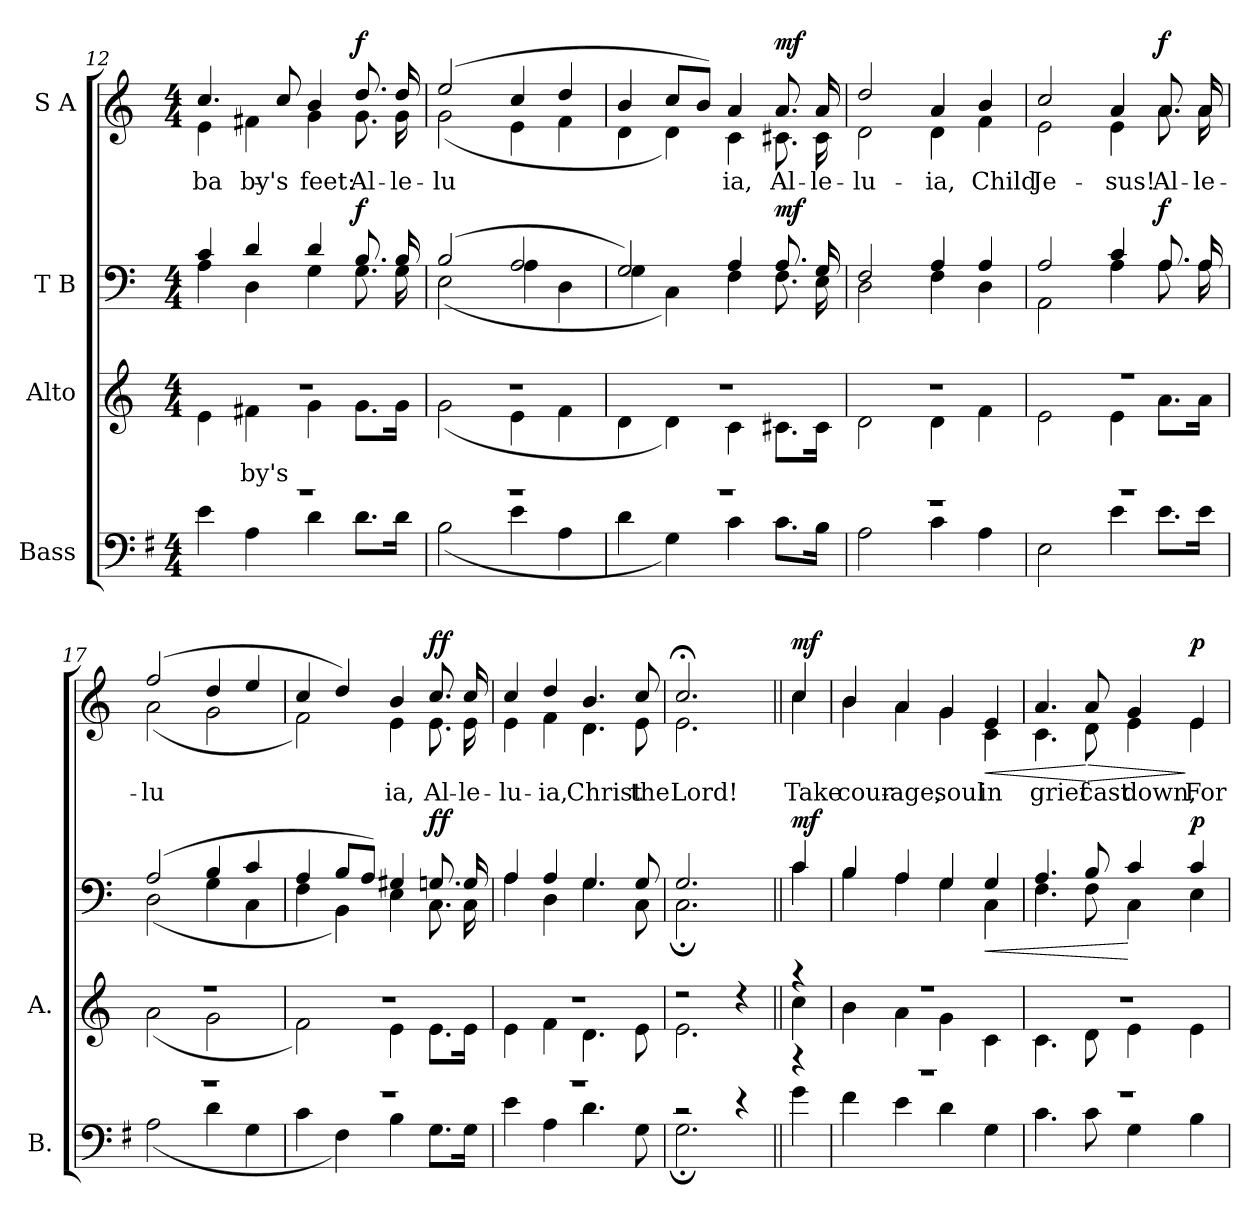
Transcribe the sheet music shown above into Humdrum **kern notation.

**kern	**kern	**text	**kern	**dynam	**kern	**text	**dynam
*part4	*part3	*part3	*part2	*part2	*part1	*part1	*part1
*staff4	*staff3	*staff3	*staff2	*staff2	*staff1	*staff1	*staff1
*I"Bass	*I"Alto	*	*I"T B	*	*I"S A	*	*
*I'B.	*I'A.	*	*	*	*	*	*
*clefF4	*clefG2	*	*clefF4	*	*clefG2	*	*
*ITrd4c7	*	*	*	*	*	*	*
*k[]	*k[]	*	*k[]	*	*k[]	*	*
*M4/4	*M4/4	*	*M4/4	*	*M4/4	*	*
=12	=12	=12	=12	=12	=12	=12	=12
*^	*^	*	*^	*	*	*	*
!	!	!	!	!	!	!	!	!	!LO:LY:b	!
*	*	*	*	*	*	*	*	*^	*	*
1r	4A\	1r	4e\	.	4c/	4A\	.	4.cc/	4e\	ba-	.
!	!	!	!	!	!	!	!	!	!	!LO:LY:b	!
.	4D\	.	4f#X\	by's	4d/	4D\	.	.	4f#X\	by's	.
.	.	.	.	.	.	.	.	8cc/	.	.	.
!	!	!	!	!	!	!	!	!	!	!LO:LY:b	!
.	4G\	.	4g\	.	4d/	4G\	.	4b/	4g\	feet:	.
!	!	!	!	!	!	!	!LO:DY:a	!	!	!LO:LY:b	!LO:DY:a
.	8.G\L	.	8.g\L	.	8.B/	8.G\	f	8.dd/	8.g\	Al-	f
!	!	!	!	!	!	!	!	!	!	!LO:LY:b	!
.	16G\Jk	.	16g\Jk	.	16B/	16G\	.	16dd/	16g\	le-	.
=13	=13	=13	=13	=13	=13	=13	=13	=13	=13	=13	=13
!	!	!	!	!	!	!	!	!	!	!LO:LY:b	!
1r	(<2E\	1r	(<2g\	.	(>2B/	(<2E\	.	(>2ee/	(<2g\	lu	.
.	4A\	.	4e\	.	2A/	4A\	.	4cc/	4e\	.	.
.	4D\	.	4f\	.	.	4D\	.	4dd/	4f\	.	.
=14	=14	=14	=14	=14	=14	=14	=14	=14	=14	=14	=14
1r	4G\	1r	4d\	.	2G/)	4G\	.	4b/	4d\	.	.
.	4C\)	.	4d\)	.	.	4C\)	.	8cc/L	4d\)	.	.
.	.	.	.	.	.	.	.	8b/J)	.	.	.
!	!	!	!	!	!	!	!	!	!	!LO:LY:b	!
.	4F\	.	4c\	.	4A/	4F\	.	4a/	4c\	ia,	.
!	!	!	!	!	!	!	!LO:DY:a	!	!	!LO:LY:b	!LO:DY:a
.	8.F\L	.	8.c#X\L	.	8.A/	8.F\	mf	8.a/	8.c#X\	Al-	mf
!	!	!	!	!	!	!	!	!	!	!LO:LY:b	!
.	16E\Jk	.	16c#\Jk	.	16G/	16E\	.	16a/	16c#\	le-	.
!!LO:LB:g=z	!!
=15	=15	=15	=15	=15	=15	=15	=15	=15	=15	=15	=15
!	!	!	!	!	!	!	!	!	!	!LO:LY:b	!
1r	2D\	1r	2d\	.	2F/	2D\	.	2dd/	2d\	lu-	.
!	!	!	!	!	!	!	!	!	!	!LO:LY:b	!
.	4F\	.	4d\	.	4A/	4F\	.	4a/	4d\	ia,	.
!	!	!	!	!	!	!	!	!	!	!LO:LY:b	!
.	4D\	.	4f\	.	4A/	4D\	.	4b/	4f\	Child	.
=16	=16	=16	=16	=16	=16	=16	=16	=16	=16	=16	=16
!	!	!	!	!	!	!	!	!	!	!LO:LY:b	!
1r	2AA\	1r	2e\	.	2A/	2AA\	.	2cc/	2e\	Je-	.
!	!	!	!	!	!	!	!	!	!	!LO:LY:b	!
.	4A\	.	4e\	.	4c/	4A\	.	4a/	4e\	sus!	.
!	!	!	!	!	!	!	!LO:DY:a	!	!	!LO:LY:b	!LO:DY:a
.	8.A\L	.	8.a\L	.	8.A/	8.A\	f	8.a/	8.a\	Al-	f
!	!	!	!	!	!	!	!	!	!	!LO:LY:b	!
.	16A\Jk	.	16a\Jk	.	16A/	16A\	.	16a/	16a\	le-	.
=17	=17	=17	=17	=17	=17	=17	=17	=17	=17	=17	=17
!	!	!	!	!	!	!	!	!	!	!LO:LY:b	!
1r	(<2D\	1r	(<2a\	.	(>2A/	(<2D\	.	(>2ff/	(<2a\	lu	.
.	4G\	.	2g\	.	4B/	4G\	.	4dd/	2g\	.	.
.	4C\	.	.	.	4c/	4C\	.	4ee/	.	.	.
=18	=18	=18	=18	=18	=18	=18	=18	=18	=18	=18	=18
1r	4F\	1r	2f\)	.	4A/	4F\	.	4cc/	2f\)	.	.
.	4BB\)	.	.	.	8B/L	4BB\)	.	4dd/)	.	.	.
.	.	.	.	.	8A/J)	.	.	.	.	.	.
!	!	!	!	!	!	!	!	!	!	!LO:LY:b	!
.	4E\	.	4e\	.	4G#X/	4E\	.	4b/	4e\	ia,	.
!	!	!	!	!	!	!	!LO:DY:a	!	!	!LO:LY:b	!LO:DY:a
.	8.C\L	.	8.e\L	.	8.Gn/	8.C\	ff	8.cc/	8.e\	Al-	ff
!	!	!	!	!	!	!	!	!	!	!LO:LY:b	!
.	16C\Jk	.	16e\Jk	.	16G/	16C\	.	16cc/	16e\	le-	.
=19	=19	=19	=19	=19	=19	=19	=19	=19	=19	=19	=19
!	!	!	!	!	!	!	!	!	!	!LO:LY:b	!
1r	4A\	1r	4e\	.	4A/	4A\	.	4cc/	4e\	lu-	.
!	!	!	!	!	!	!	!	!	!	!LO:LY:b	!
.	4D\	.	4f\	.	4A/	4D\	.	4dd/	4f\	ia,	.
!	!	!	!	!	!	!	!	!	!	!LO:LY:b	!
.	4.G\	.	4.d\	.	4.G/	4.G\	.	4.b/	4.d\	Christ	.
!	!	!	!	!	!	!	!	!	!	!LO:LY:b	!
.	8C\	.	8e\	.	8G/	8C\	.	8cc/	8e\	the	.
!!LO:PB:g=z	!!
=20	=20	=20	=20	=20	=20	=20	=20	=20	=20	=20	=20
!	!	!	!	!	!	!	!	!	!	!LO:LY:b	!
2r	2.C;\	2r	2.e\	.	2.G/	2.C;\	.	2.cc;</	2.e\	Lord!	.
4r	.	4r	.	.	.	.	.	.	.	.	.
=20X1||	=20X1||	=20X1||	=20X1||	=20X1||	=20X1||	=20X1||	=20X1||	=20X1||	=20X1||	=20X1||	=20X1||
!	!	!	!	!	!	!	!LO:DY:a	!	!	!LO:LY:b	!LO:DY:a
4r	4c\	4r	4cc\	.	4c/	4c\	mf	4cc/	4cc\	Take	mf
=21	=21	=21	=21	=21	=21	=21	=21	=21	=21	=21	=21
!	!	!	!	!	!	!	!	!	!	!LO:LY:b	!
1r	4B\	1r	4b\	.	4B/	4B\	.	4b/	4b\	cour-	.
!	!	!	!	!	!	!	!	!	!	!LO:LY:b	!
.	4A\	.	4a\	.	4A/	4A\	.	4a/	4a\	age,	.
!	!	!	!	!	!	!	!	!	!	!LO:LY:b	!
.	4G\	.	4g\	.	4G/	4G\	.	4g/	4g\	soul	.
!	!	!	!	!	!	!	!LO:HP:b	!	!	!LO:LY:b	!LO:HP:b
.	4C\	.	4c\	.	4G/	4C\	<	4e/	4c\	in	<
=22	=22	=22	=22	=22	=22	=22	=22	=22	=22	=22	=22
!	!	!	!	!	!	!	!	!	!	!LO:LY:b	!
1r	4.F\	1r	4.c\	.	4.A/	4.F\	.	4.a/	4.c\	grief	.
!	!	!	!	!	!	!	!	!	!	!LO:LY:b	!LO:HP:n=1:b
.	8F\	.	8d\	.	8B/	8F\	.	8a/	8d\	cast	[ >
!	!	!	!	!	!	!	!	!	!	!LO:LY:b	!
.	4C\	.	4e\	.	4c/	4C\	[	4g/	4e\	down,	.
!	!	!	!	!	!	!	!LO:DY:a	!	!	!LO:LY:b	!LO:DY:n=1:a
.	4E\	.	4e\	.	4c/	4E\	p	4e/	4e\	For-	] p
*v	*v	*	*	*	*v	*v	*	*v	*v	*	*
*	*v	*v	*	*	*	*	*	*
=	=	=	=	=	=	=	=
*-	*-	*-	*-	*-	*-	*-	*-
